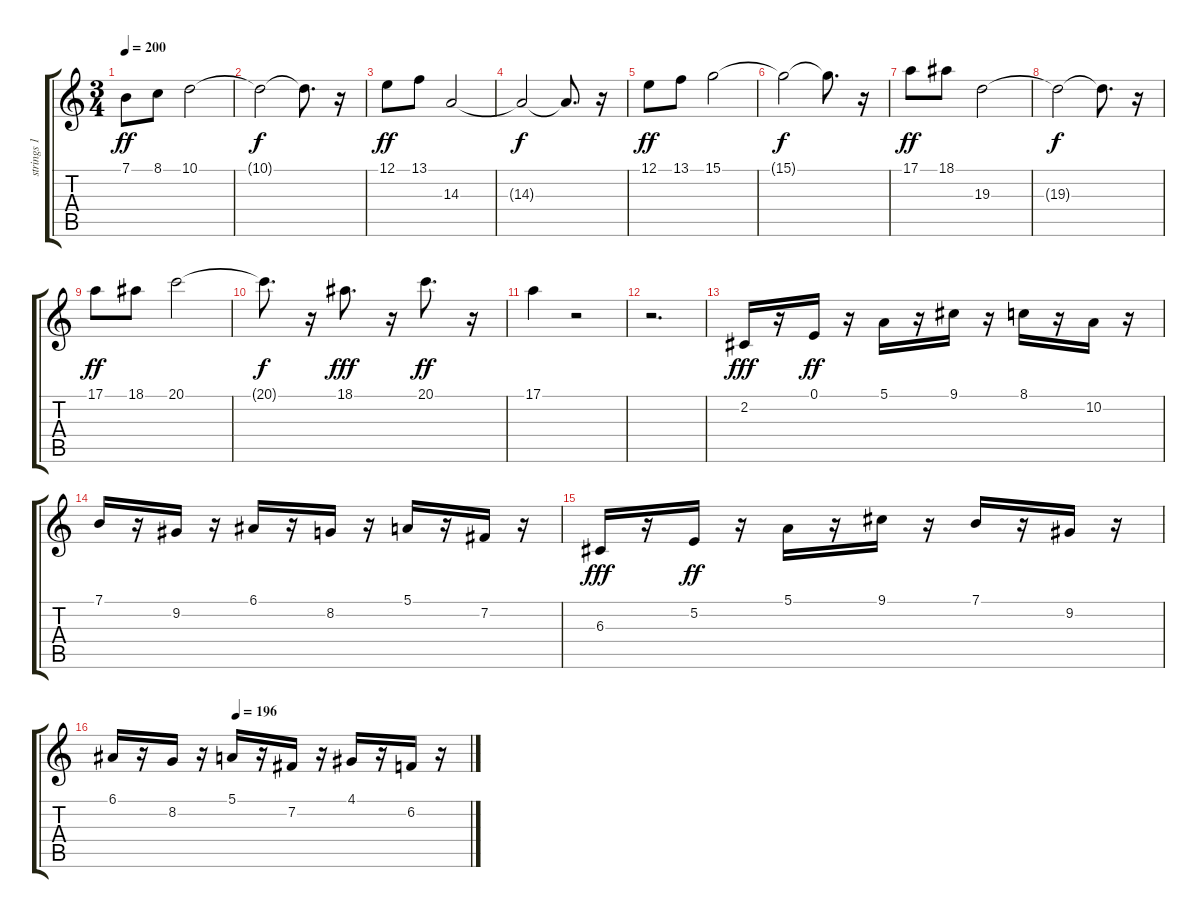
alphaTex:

\track (" strings 1" " strings 1") {instrument stringensemble1}
\staff {score tabs}
\tuning (E4 B3 G3 D3 A2 E2) {hide}
\ts (3 4)
\tempo 200
\clef g2
\ks c
7.1.8{dy ff} 8.1.8 10.1.2 |
10.1{t}.2{dy f} 10.1{t}.8{d} r.16 |
12.1.8{dy ff} 13.1.8 14.3.2 |
14.3{t}.2{dy f} 14.3{t}.8{d} r.16 |
12.1.8{dy ff} 13.1.8 15.1.2 |
15.1{t}.2{dy f} 15.1{t}.8{d} r.16 |
17.1.8{dy ff} 18.1.8 19.3.2 |
19.3{t}.2{dy f} 19.3{t}.8{d} r.16 |
17.1.8{dy ff} 18.1.8 20.1.2 |
20.1{t}.8{d dy f} r.16 18.1.8{d dy fff} r.16 20.1.8{d dy ff} r.16 |
17.1.4 r.2 |
r.2{d} |
2.2.16{dy fff} r.16 0.1.16{dy ff} r.16 5.1.16 r.16 9.1.16 r.16 8.1.16 r.16 10.2.16 r.16 |
7.1.16 r.16 9.2.16 r.16 6.1.16 r.16 8.2.16 r.16 5.1.16 r.16 7.2.16 r.16 |
6.3.16{dy fff} r.16 5.2.16{dy ff} r.16 5.1.16 r.16 9.1.16 r.16 7.1.16 r.16 9.2.16 r.16 |
\tempo (196 0.3472222222222222)
6.1.16 r.16 8.2.16 r.16 5.1.16 r.16 7.2.16 r.16 4.1.16 r.16 6.2.16 r.16
